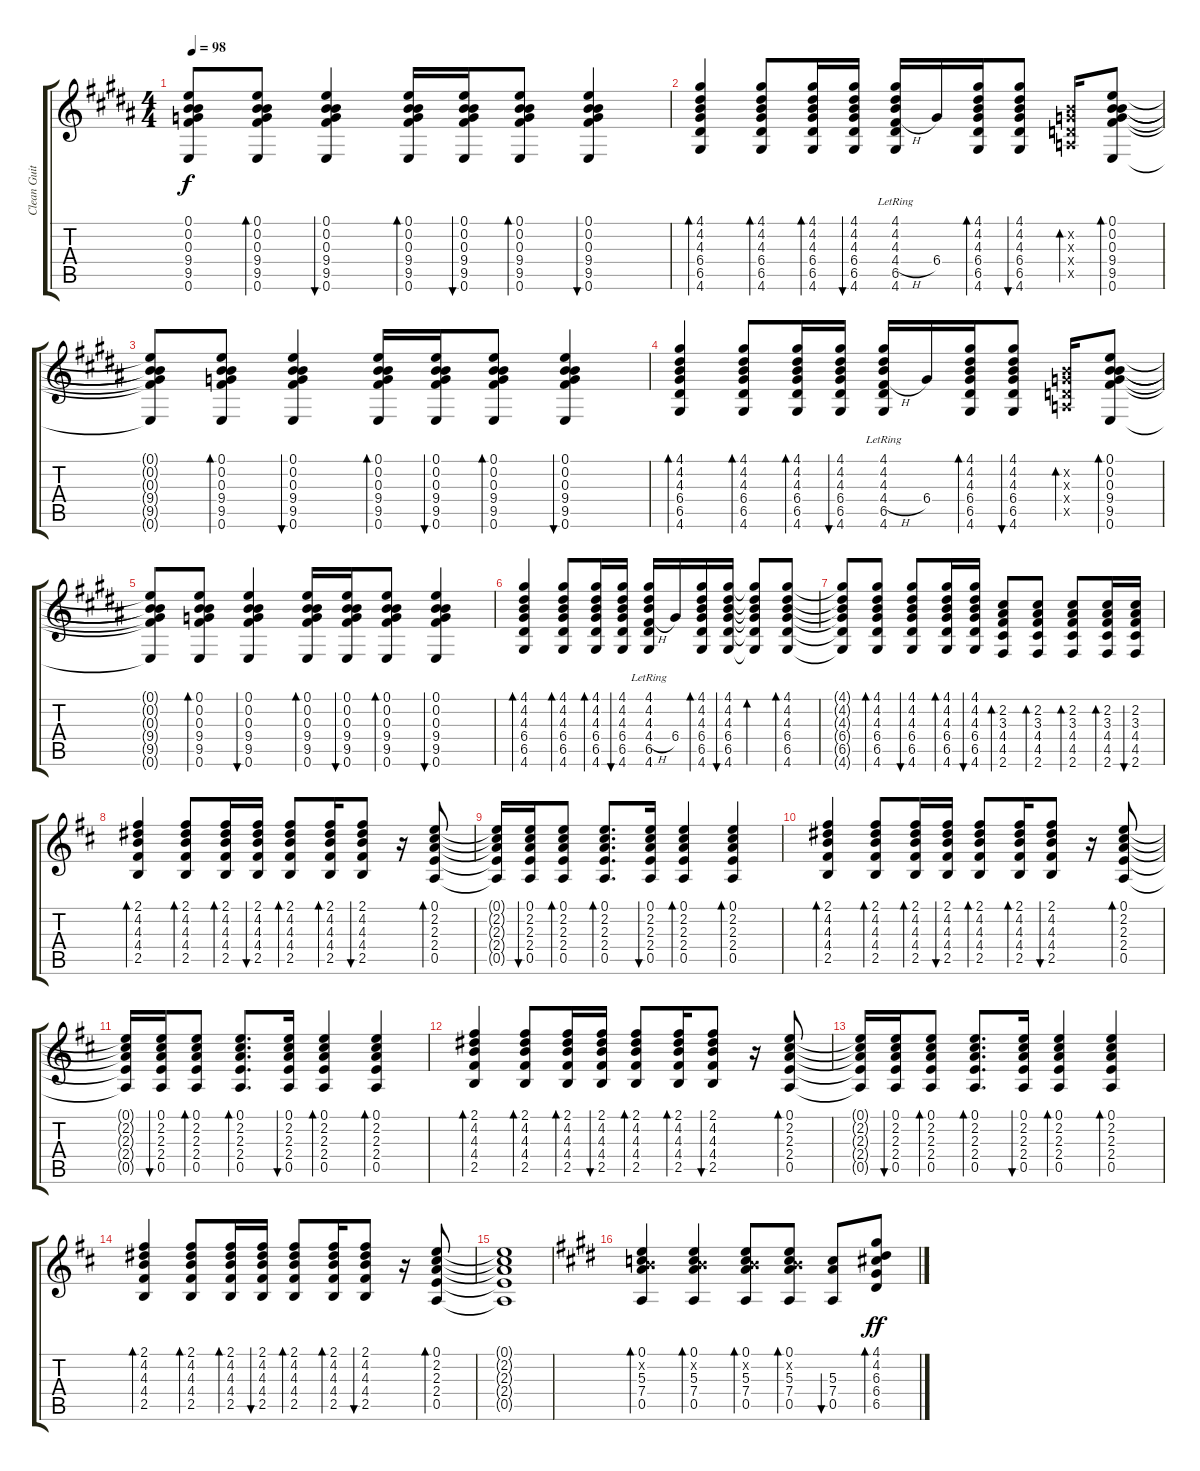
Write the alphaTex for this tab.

\track ("Clean Guitar" "Clean Guit") {instrument acousticguitarsteel}
\staff {score tabs}
\tuning (E4 B3 G3 D3 A2 E2) {hide}
\ts (4 4)
\tempo 98
\clef g2
\ks g#minor
(0.1{t} 0.2{t} 0.3{t} 9.4{t} 9.5{t} 0.6{t}).8{dy f} (0.1 0.2 0.3 9.4 9.5 0.6).8{bd 60} (0.1 0.2 0.3 9.4 9.5 0.6).4{bu 60} (0.1 0.2 0.3 9.4 9.5 0.6).16{bd 30} (0.1 0.2 0.3 9.4 9.5 0.6).16{bu 30} (0.1 0.2 0.3 9.4 9.5 0.6).8{bd 60} (0.1 0.2 0.3 9.4 9.5 0.6).4{bu 60} |
(4.1 4.2 4.3 6.4 6.5 4.6).4{bd 120} (4.1 4.2 4.3 6.4 6.5 4.6).8{bd 60} (4.1 4.2 4.3 6.4 6.5 4.6).16{bd 30} (4.1 4.2 4.3 6.4 6.5 4.6).16{bu 30} (4.1{lr} 4.2{lr} 4.3{lr} 4.4{h} 6.5{lr} 4.6{lr}).16 6.4.16 (4.1 4.2 4.3 6.4 6.5 4.6).16{bd 60} (4.1 4.2 4.3 6.4 6.5 4.6).8{bu 60} (0.2{x} 0.3{x} 0.4{x} 0.5{x}).16{bd 60} (0.1 0.2 0.3 9.4 9.5 0.6).8{bd 120} |
(0.1{t} 0.2{t} 0.3{t} 9.4{t} 9.5{t} 0.6{t}).8 (0.1 0.2 0.3 9.4 9.5 0.6).8{bd 60} (0.1 0.2 0.3 9.4 9.5 0.6).4{bu 60} (0.1 0.2 0.3 9.4 9.5 0.6).16{bd 30} (0.1 0.2 0.3 9.4 9.5 0.6).16{bu 30} (0.1 0.2 0.3 9.4 9.5 0.6).8{bd 60} (0.1 0.2 0.3 9.4 9.5 0.6).4{bu 60} |
(4.1 4.2 4.3 6.4 6.5 4.6).4{bd 120} (4.1 4.2 4.3 6.4 6.5 4.6).8{bd 60} (4.1 4.2 4.3 6.4 6.5 4.6).16{bd 30} (4.1 4.2 4.3 6.4 6.5 4.6).16{bu 30} (4.1{lr} 4.2{lr} 4.3{lr} 4.4{h} 6.5{lr} 4.6{lr}).16 6.4.16 (4.1 4.2 4.3 6.4 6.5 4.6).16{bd 60} (4.1 4.2 4.3 6.4 6.5 4.6).8{bu 60} (0.2{x} 0.3{x} 0.4{x} 0.5{x}).16{bd 60} (0.1 0.2 0.3 9.4 9.5 0.6).8{bd 120} |
(0.1{t} 0.2{t} 0.3{t} 9.4{t} 9.5{t} 0.6{t}).8 (0.1 0.2 0.3 9.4 9.5 0.6).8{bd 60} (0.1 0.2 0.3 9.4 9.5 0.6).4{bu 60} (0.1 0.2 0.3 9.4 9.5 0.6).16{bd 30} (0.1 0.2 0.3 9.4 9.5 0.6).16{bu 30} (0.1 0.2 0.3 9.4 9.5 0.6).8{bd 60} (0.1 0.2 0.3 9.4 9.5 0.6).4{bu 60} |
(4.1 4.2 4.3 6.4 6.5 4.6).4{bd 120} (4.1 4.2 4.3 6.4 6.5 4.6).8{bd 60} (4.1 4.2 4.3 6.4 6.5 4.6).16{bd 30} (4.1 4.2 4.3 6.4 6.5 4.6).16{bu 30} (4.1{lr} 4.2{lr} 4.3{lr} 4.4{h} 6.5{lr} 4.6{lr}).16 6.4.16 (4.1 4.2 4.3 6.4 6.5 4.6).16{bd 60} (4.1 4.2 4.3 6.4 6.5 4.6).16{bu 60} (4.1{t} 4.2{t} 4.3{t} 6.4{t} 6.5{t} 4.6{t}).8{bd 60} (4.1 4.2 4.3 6.4 6.5 4.6).8{bd 120} |
(4.1{t} 4.2{t} 4.3{t} 6.4{t} 6.5{t} 4.6{t}).8 (4.1 4.2 4.3 6.4 6.5 4.6).8{bd 60} (4.1 4.2 4.3 6.4 6.5 4.6).8{bu 60} (4.1 4.2 4.3 6.4 6.5 4.6).16{bd 30} (4.1 4.2 4.3 6.4 6.5 4.6).16{bu 30} (2.2 3.3 4.4 4.5 2.6).8{bd 60} (2.2 3.3 4.4 4.5 2.6).8{bd 60} (2.2 3.3 4.4 4.5 2.6).8{bd 60} (2.2 3.3 4.4 4.5 2.6).16{bd 30} (2.2 3.3 4.4 4.5 2.6).16{bu 30} |
\ks d
(2.1 4.2 4.3 4.4 2.5).4{bd 120} (2.1 4.2 4.3 4.4 2.5).8{bd 60} (2.1 4.2 4.3 4.4 2.5).16{bd 30} (2.1 4.2 4.3 4.4 2.5).16{bu 30} (2.1 4.2 4.3 4.4 2.5).8{bd 60} (2.1 4.2 4.3 4.4 2.5).16{bd 30} (2.1 4.2 4.3 4.4 2.5).8{bu 30} r.16 (0.1 2.2 2.3 2.4 0.5).8{bd 30} |
(0.1{t} 2.2{t} 2.3{t} 2.4{t} 0.5{t}).16 (0.1 2.2 2.3 2.4 0.5).16{bu 30} (0.1 2.2 2.3 2.4 0.5).8{bd 60} (0.1 2.2 2.3 2.4 0.5).8{d bd 60} (0.1 2.2 2.3 2.4 0.5).16{bu 60} (0.1 2.2 2.3 2.4 0.5).4{bd 60} (0.1 2.2 2.3 2.4 0.5).4{bd 60} |
(2.1 4.2 4.3 4.4 2.5).4{bd 120} (2.1 4.2 4.3 4.4 2.5).8{bd 60} (2.1 4.2 4.3 4.4 2.5).16{bd 30} (2.1 4.2 4.3 4.4 2.5).16{bu 30} (2.1 4.2 4.3 4.4 2.5).8{bd 60} (2.1 4.2 4.3 4.4 2.5).16{bd 30} (2.1 4.2 4.3 4.4 2.5).8{bu 30} r.16 (0.1 2.2 2.3 2.4 0.5).8{bd 30} |
(0.1{t} 2.2{t} 2.3{t} 2.4{t} 0.5{t}).16 (0.1 2.2 2.3 2.4 0.5).16{bu 30} (0.1 2.2 2.3 2.4 0.5).8{bd 60} (0.1 2.2 2.3 2.4 0.5).8{d bd 60} (0.1 2.2 2.3 2.4 0.5).16{bu 60} (0.1 2.2 2.3 2.4 0.5).4{bd 60} (0.1 2.2 2.3 2.4 0.5).4{bd 60} |
(2.1 4.2 4.3 4.4 2.5).4{bd 120} (2.1 4.2 4.3 4.4 2.5).8{bd 60} (2.1 4.2 4.3 4.4 2.5).16{bd 30} (2.1 4.2 4.3 4.4 2.5).16{bu 30} (2.1 4.2 4.3 4.4 2.5).8{bd 60} (2.1 4.2 4.3 4.4 2.5).16{bd 30} (2.1 4.2 4.3 4.4 2.5).8{bu 30} r.16 (0.1 2.2 2.3 2.4 0.5).8{bd 30} |
(0.1{t} 2.2{t} 2.3{t} 2.4{t} 0.5{t}).16 (0.1 2.2 2.3 2.4 0.5).16{bu 30} (0.1 2.2 2.3 2.4 0.5).8{bd 60} (0.1 2.2 2.3 2.4 0.5).8{d bd 60} (0.1 2.2 2.3 2.4 0.5).16{bu 60} (0.1 2.2 2.3 2.4 0.5).4{bd 60} (0.1 2.2 2.3 2.4 0.5).4{bd 60} |
(2.1 4.2 4.3 4.4 2.5).4{bd 120} (2.1 4.2 4.3 4.4 2.5).8{bd 60} (2.1 4.2 4.3 4.4 2.5).16{bd 30} (2.1 4.2 4.3 4.4 2.5).16{bu 30} (2.1 4.2 4.3 4.4 2.5).8{bd 60} (2.1 4.2 4.3 4.4 2.5).16{bd 30} (2.1 4.2 4.3 4.4 2.5).8{bu 30} r.16 (0.1 2.2 2.3 2.4 0.5).8{bd 120} |
(0.1{t} 2.2{t} 2.3{t} 2.4{t} 0.5{t}).1 |
\ks c#minor
(0.1 0.2{x} 5.3 7.4 0.5).4{bd 120} (0.1 0.2{x} 5.3 7.4 0.5).4{bd 60} (0.1 0.2{x} 5.3 7.4 0.5).8{bd 60} (0.1 0.2{x} 5.3 7.4 0.5).8{bd 60} (5.3 7.4 0.5).8{bu 60} (4.1 4.2 6.3 6.4 6.5).8{bd 120 dy ff}
